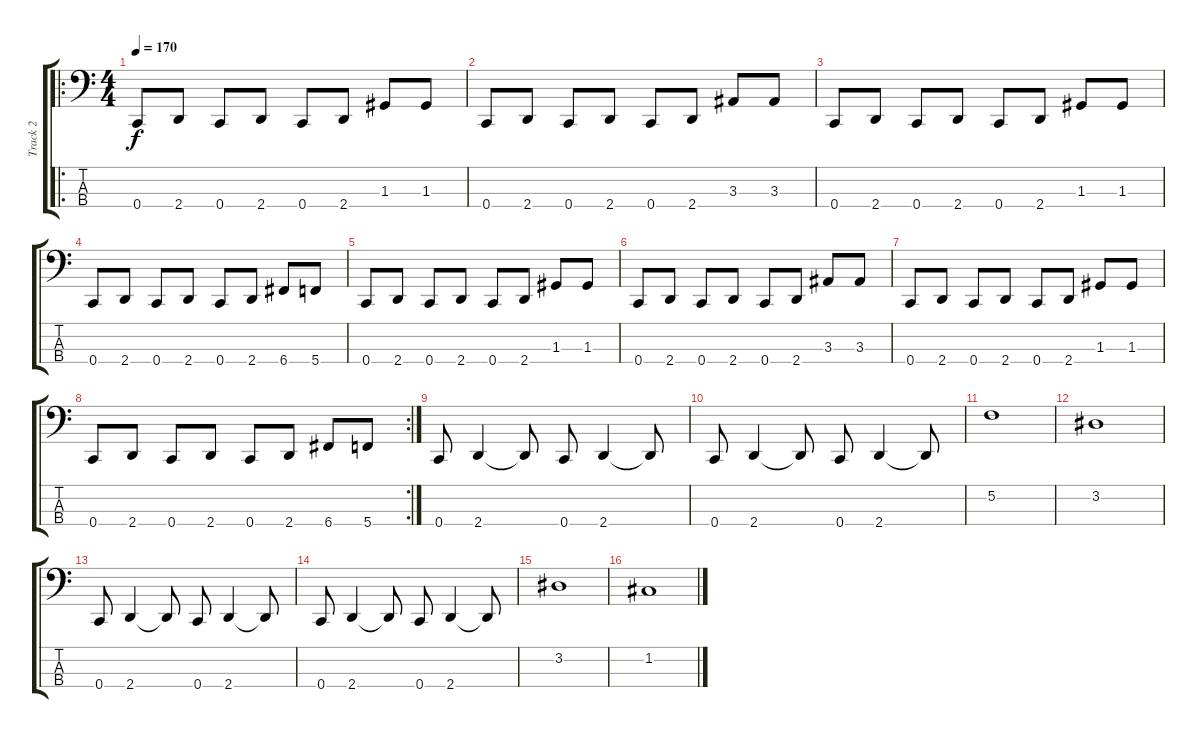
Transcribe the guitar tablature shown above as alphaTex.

\track ("Track 2" "Track 2") {instrument electricbasspick}
\staff {score tabs}
\tuning (F2 C2 G1 C1) {hide}
\ro
\ts (4 4)
\tempo 170
\clef f4
\ks c
0.4.8{dy f} 2.4.8 0.4.8 2.4.8 0.4.8 2.4.8 1.3.8 1.3.8 |
0.4.8 2.4.8 0.4.8 2.4.8 0.4.8 2.4.8 3.3.8 3.3.8 |
0.4.8 2.4.8 0.4.8 2.4.8 0.4.8 2.4.8 1.3.8 1.3.8 |
0.4.8 2.4.8 0.4.8 2.4.8 0.4.8 2.4.8 6.4.8 5.4.8 |
0.4.8 2.4.8 0.4.8 2.4.8 0.4.8 2.4.8 1.3.8 1.3.8 |
0.4.8 2.4.8 0.4.8 2.4.8 0.4.8 2.4.8 3.3.8 3.3.8 |
0.4.8 2.4.8 0.4.8 2.4.8 0.4.8 2.4.8 1.3.8 1.3.8 |
\rc 2
0.4.8 2.4.8 0.4.8 2.4.8 0.4.8 2.4.8 6.4.8 5.4.8 |
0.4.8 2.4.4 2.4{t}.8 0.4.8 2.4.4 2.4{t}.8 |
0.4.8 2.4.4 2.4{t}.8 0.4.8 2.4.4 2.4{t}.8 |
5.2.1 |
3.2.1 |
0.4.8 2.4.4 2.4{t}.8 0.4.8 2.4.4 2.4{t}.8 |
0.4.8 2.4.4 2.4{t}.8 0.4.8 2.4.4 2.4{t}.8 |
3.2.1 |
1.2.1
